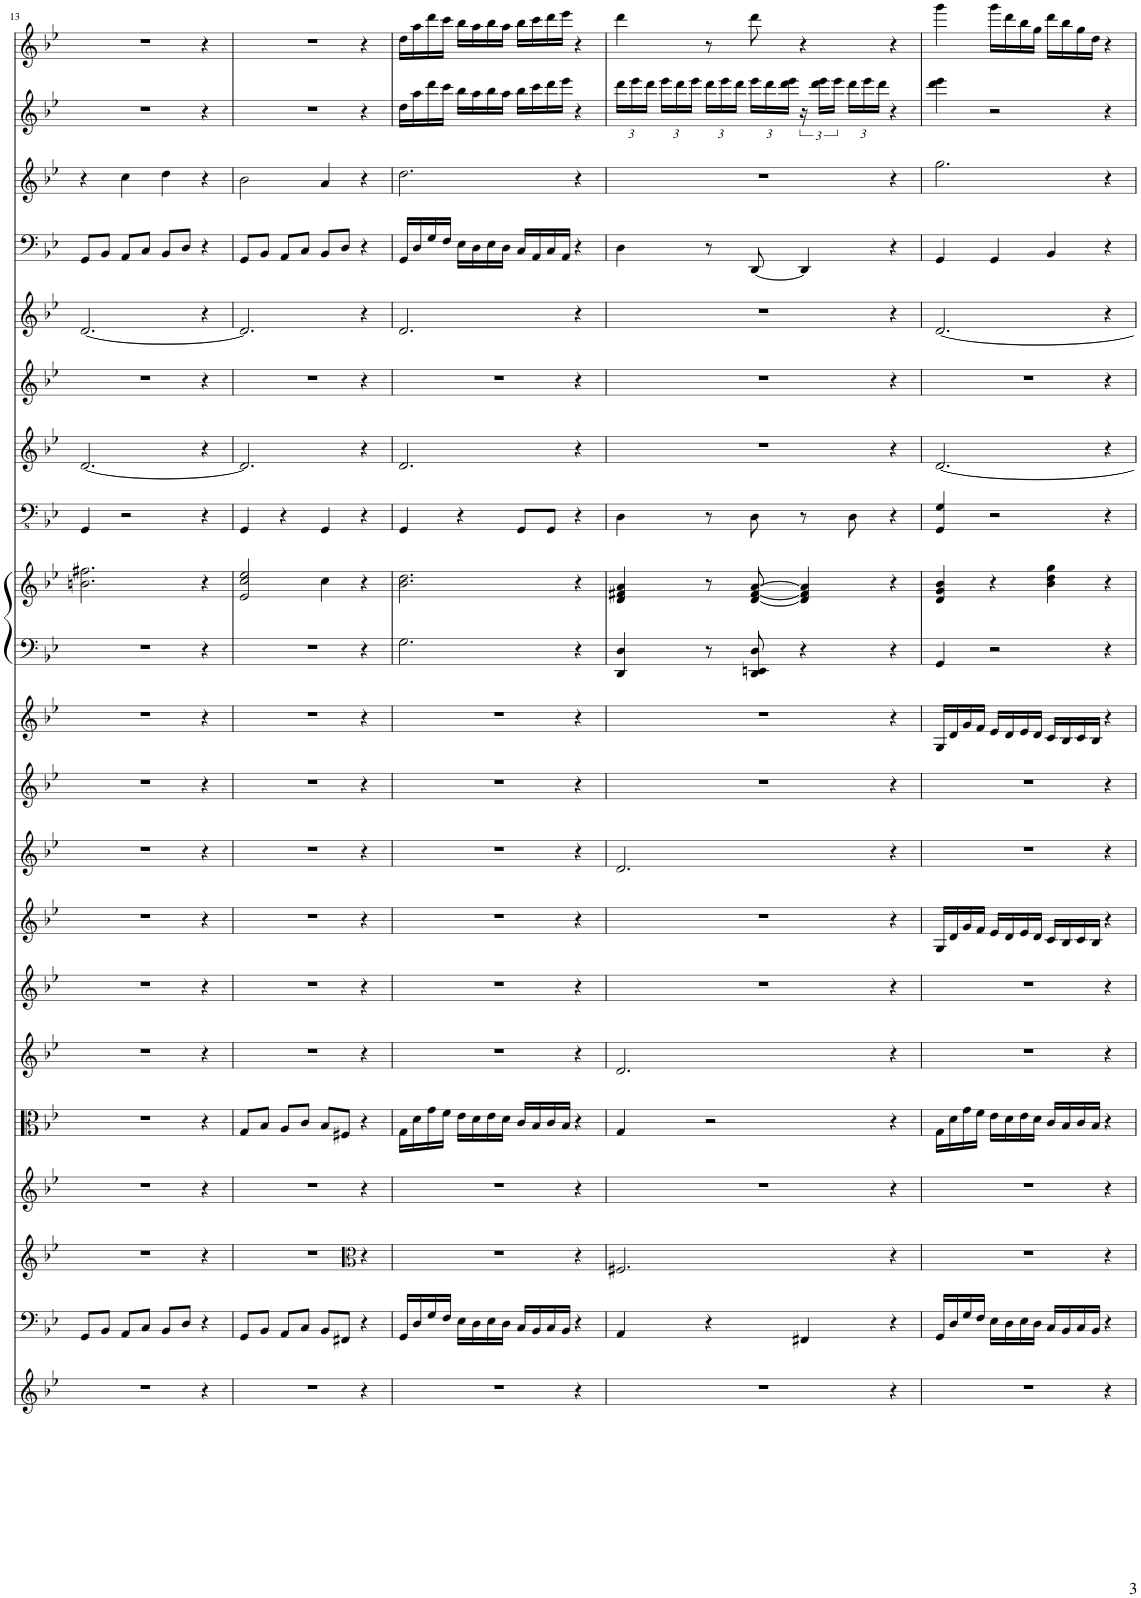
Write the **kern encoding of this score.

**kern	**kern	**kern	**kern	**kern	**kern	**kern	**kern	**kern	**kern	**kern	**kern	**kern	**kern	**kern	**kern	**kern	**kern	**kern	**kern	**kern
*part20	*part19	*part18	*part17	*part16	*part15	*part14	*part13	*part12	*part11	*part10	*part9	*part9	*part8	*part7	*part6	*part5	*part4	*part3	*part2	*part1
*staff21	*staff20	*staff19	*staff18	*staff17	*staff16	*staff15	*staff14	*staff13	*staff12	*staff11	*staff10	*staff9	*staff8	*staff7	*staff6	*staff5	*staff4	*staff3	*staff2	*staff1
*I"Cello (6) 裝飾	*I"Cello (6)	*I"Viola (6) 裝飾	*I"Viola (6) 連音	*I"Viola (6)	*I"Violin II (6) 裝飾	*I"Violin II (6) 連音	*I"Violin II (6)	*I"Violin I (8) 裝飾	*I"Violin I (8) 連音	*I"Violin I (8)	*I"Piano	*	*I"Timpani+	*I"Horn II	*I"Horn I 連音	*I"Horn I	*I"Bassoon 連音	*I"Oboe 連音	*I"Flute 連音	*I"Flute
!!LO:PB:g=z
*clefG2	*clefF4	*clefG2	*clefG2	*clefC3	*clefG2	*clefG2	*clefG2	*clefG2	*clefG2	*clefG2	*clefF4	*clefG2	*clefFv4	*clefG2	*clefG2	*clefG2	*clefF4	*clefG2	*clefG2	*clefG2
*k[b-e-]	*k[b-e-]	*k[b-e-]	*k[b-e-]	*k[b-e-]	*k[b-e-]	*k[b-e-]	*k[b-e-]	*k[b-e-]	*k[b-e-]	*k[b-e-]	*k[b-e-]	*k[b-e-]	*k[b-e-]	*k[b-e-]	*k[b-e-]	*k[b-e-]	*k[b-e-]	*k[b-e-]	*k[b-e-]	*k[b-e-]
*	*	*	*	*	*	*	*M3/4	*	*	*M3/4	*	*	*	*	*	*	*	*	*	*
=13	=13	=13	=13	=13	=13	=13	=13	=13	=13	=13	=13	=13	=13	=13	=13	=13	=13	=13	=13	=13
1r	8GG/L	1r	1r	1r	1r	1r	2.r	1r	1r	2.r	2.r	2.bn\ 2.ff#X\	4GGG/	[2.d/	1r	[2.d/	8GG/L	4r	1r	1r
.	8BB-/J	.	.	.	.	.	.	.	.	.	.	.	.	.	.	.	8BB-/J	.	.	.
.	8AA/L	.	.	.	.	.	.	.	.	.	.	.	2r	.	.	.	8AA/L	4cc\	.	.
.	8C/J	.	.	.	.	.	.	.	.	.	.	.	.	.	.	.	8C/J	.	.	.
.	8BB-/L	.	.	.	.	.	.	.	.	.	.	.	.	.	.	.	8BB-/L	4dd\	.	.
.	8D/J	.	.	.	.	.	.	.	.	.	.	.	.	.	.	.	8D/J	.	.	.
.	4r	.	.	.	.	.	4r	.	.	4r	4r	4r	4r	4r	.	4r	4r	4r	.	.
4r	4ryy	4r	4r	4r	4r	4r	4ryy	4r	4r	4ryy	4ryy	4ryy	4ryy	4ryy	4r	4ryy	4ryy	4ryy	4r	4r
=14	=14	=14	=14	=14	=14	=14	=14	=14	=14	=14	=14	=14	=14	=14	=14	=14	=14	=14	=14	=14
1r	8GG/L	1r	1r	8G/L	1r	1r	2.r	1r	1r	2.r	2.r	2e-/ 2cc/ 2ee-/	4GGG/	2.d/]	1r	2.d/]	8GG/L	2b-\	1r	1r
.	8BB-/J	.	.	8B-/J	.	.	.	.	.	.	.	.	.	.	.	.	8BB-/J	.	.	.
.	8AA/L	.	.	8A/L	.	.	.	.	.	.	.	.	4r	.	.	.	8AA/L	.	.	.
.	8C/J	.	.	8c/J	.	.	.	.	.	.	.	.	.	.	.	.	8C/J	.	.	.
.	8BB-/L	.	.	8B-/L	.	.	.	.	.	.	.	4cc\	4GGG/	.	.	.	8BB-/L	4a/	.	.
.	8FF#X/J	.	.	8F#X/J	.	.	.	.	.	.	.	.	.	.	.	.	8D/J	.	.	.
*	*	*clefC3	*	*	*	*	*	*	*	*	*	*	*	*	*	*	*	*	*	*
.	4r	.	.	4r	.	.	4r	.	.	4r	4r	4r	4r	4r	.	4r	4r	4r	.	.
4r	4ryy	4r	4r	4ryy	4r	4r	4ryy	4r	4r	4ryy	4ryy	4ryy	4ryy	4ryy	4r	4ryy	4ryy	4ryy	4r	4r
=15	=15	=15	=15	=15	=15	=15	=15	=15	=15	=15	=15	=15	=15	=15	=15	=15	=15	=15	=15	=15
1r	16GG/LL	1r	1r	16G\LL	1r	1r	2.r	1r	1r	2.r	2.G\	2.b-\ 2.dd\	4GGG/	2.d/	1r	2.d/	16GG/LL	2.dd\	16dd\LL	16dd\LL
.	16D/	.	.	16d\	.	.	.	.	.	.	.	.	.	.	.	.	16D/	.	16aa\	16aa\
.	16G/	.	.	16g\	.	.	.	.	.	.	.	.	.	.	.	.	16G/	.	16ddd\	16ddd\
.	16F/JJ	.	.	16f\JJ	.	.	.	.	.	.	.	.	.	.	.	.	16F/JJ	.	16ccc\JJ	16ccc\JJ
.	16E-\LL	.	.	16e-\LL	.	.	.	.	.	.	.	.	4r	.	.	.	16E-\LL	.	16bb-\LL	16bb-\LL
.	16D\	.	.	16d\	.	.	.	.	.	.	.	.	.	.	.	.	16D\	.	16aa\	16aa\
.	16E-\	.	.	16e-\	.	.	.	.	.	.	.	.	.	.	.	.	16E-\	.	16bb-\	16bb-\
.	16D\JJ	.	.	16d\JJ	.	.	.	.	.	.	.	.	.	.	.	.	16D\JJ	.	16aa\JJ	16aa\JJ
.	16C/LL	.	.	16c/LL	.	.	.	.	.	.	.	.	8GGG/L	.	.	.	16C/LL	.	16bb-\LL	16bb-\LL
.	16BB-/	.	.	16B-/	.	.	.	.	.	.	.	.	.	.	.	.	16AA/	.	16ccc\	16ccc\
.	16C/	.	.	16c/	.	.	.	.	.	.	.	.	8GGG/J	.	.	.	16C/	.	16ddd\	16ddd\
.	16BB-/JJ	.	.	16B-/JJ	.	.	.	.	.	.	.	.	.	.	.	.	16AA/JJ	.	16eee-\JJ	16eee-\JJ
.	4r	.	.	4r	.	.	4r	.	.	4r	4r	4r	4r	4r	.	4r	4r	4r	4r	4r
4r	4ryy	4r	4r	4ryy	4r	4r	4ryy	4r	4r	4ryy	4ryy	4ryy	4ryy	4ryy	4r	4ryy	4ryy	4ryy	4ryy	4ryy
=16	=16	=16	=16	=16	=16	=16	=16	=16	=16	=16	=16	=16	=16	=16	=16	=16	=16	=16	=16	=16
*	*	*	*	*	*	*	*	*	*	*	*	*	*	*	*	*	*	*	*Xbrackettup	*
1r	4AA/	2.F#X/	1r	4G/	2.d/	1r	2.r	2.d/	1r	2.r	4DD/ 4D/	4d/ 4f#X/ 4a/	4DD\	1r	1r	1r	4D\	1r	24ddd\LL	4ddd\
.	.	.	.	.	.	.	.	.	.	.	.	.	.	.	.	.	.	.	24eee-\	.
.	.	.	.	.	.	.	.	.	.	.	.	.	.	.	.	.	.	.	24ddd\JJ	.
.	.	.	.	.	.	.	.	.	.	.	.	.	.	.	.	.	.	.	24eee-\LL	.
.	.	.	.	.	.	.	.	.	.	.	.	.	.	.	.	.	.	.	24ddd\	.
.	.	.	.	.	.	.	.	.	.	.	.	.	.	.	.	.	.	.	24eee-\JJ	.
.	4r	.	.	2r	.	.	.	.	.	.	8r	8r	8r	.	.	.	8r	.	24ddd\LL	8r
.	.	.	.	.	.	.	.	.	.	.	.	.	.	.	.	.	.	.	24eee-\	.
.	.	.	.	.	.	.	.	.	.	.	.	.	.	.	.	.	.	.	24ddd\JJ	.
.	.	.	.	.	.	.	.	.	.	.	8DD/ 8EEn/ 8D/	[8d/ [8f#/ [8a/	8DD\	.	.	.	[8DD/	.	24eee-\LL	8ddd\
.	.	.	.	.	.	.	.	.	.	.	.	.	.	.	.	.	.	.	24ddd\	.
.	.	.	.	.	.	.	.	.	.	.	.	.	.	.	.	.	.	.	24ddd\ 24eee-\JJ	.
*	*	*	*	*	*	*	*	*	*	*	*	*	*	*	*	*	*	*	*brackettup	*
.	4FF#X/	.	.	.	.	.	.	.	.	.	4r	4d/] 4f#/] 4a/]	8r	.	.	.	4DD/]	.	24r	4r
.	.	.	.	.	.	.	.	.	.	.	.	.	.	.	.	.	.	.	24ddd\ 24eee-\LL	.
.	.	.	.	.	.	.	.	.	.	.	.	.	.	.	.	.	.	.	24eee-\JJ	.
*	*	*	*	*	*	*	*	*	*	*	*	*	*	*	*	*	*	*	*Xbrackettup	*
.	.	.	.	.	.	.	.	.	.	.	.	.	8DD\	.	.	.	.	.	24ddd\LL	.
.	.	.	.	.	.	.	.	.	.	.	.	.	.	.	.	.	.	.	24eee-\	.
.	.	.	.	.	.	.	.	.	.	.	.	.	.	.	.	.	.	.	24ddd\JJ	.
.	4r	4r	.	4r	4r	.	4r	4r	.	4r	4r	4r	4r	.	.	.	4r	.	4r	4r
4r	4ryy	4ryy	4r	4ryy	4ryy	4r	4ryy	4ryy	4r	4ryy	4ryy	4ryy	4ryy	4r	4r	4r	4ryy	4r	4ryy	4ryy
=17	=17	=17	=17	=17	=17	=17	=17	=17	=17	=17	=17	=17	=17	=17	=17	=17	=17	=17	=17	=17
1r	16GG/LL	1r	1r	16G\LL	1r	1r	16G/LL	1r	1r	16G/LL	4GG/	4d/ 4g/ 4b-/	4GGG/ 4GG/	[2.d/	1r	[2.d/	4GG/	2.gg\	4ddd\ 4eee-\	4ggg\
.	16D/	.	.	16d\	.	.	16d/	.	.	16d/	.	.	.	.	.	.	.	.	.	.
.	16G/	.	.	16g\	.	.	16g/	.	.	16g/	.	.	.	.	.	.	.	.	.	.
.	16F/JJ	.	.	16f\JJ	.	.	16f/JJ	.	.	16f/JJ	.	.	.	.	.	.	.	.	.	.
.	16E-\LL	.	.	16e-\LL	.	.	16e-/LL	.	.	16e-/LL	2r	4r	2r	.	.	.	4GG/	.	2r	16ggg\LL
.	16D\	.	.	16d\	.	.	16d/	.	.	16d/	.	.	.	.	.	.	.	.	.	16ddd\
.	16E-\	.	.	16e-\	.	.	16e-/	.	.	16e-/	.	.	.	.	.	.	.	.	.	16bb-\
.	16D\JJ	.	.	16d\JJ	.	.	16d/JJ	.	.	16d/JJ	.	.	.	.	.	.	.	.	.	16gg\JJ
.	16C/LL	.	.	16c/LL	.	.	16c/LL	.	.	16c/LL	.	4b-\ 4dd\ 4gg\	.	.	.	.	4BB-/	.	.	16ddd\LL
.	16BB-/	.	.	16B-/	.	.	16B-/	.	.	16B-/	.	.	.	.	.	.	.	.	.	16bb-\
.	16C/	.	.	16c/	.	.	16c/	.	.	16c/	.	.	.	.	.	.	.	.	.	16gg\
.	16BB-/JJ	.	.	16B-/JJ	.	.	16B-/JJ	.	.	16B-/JJ	.	.	.	.	.	.	.	.	.	16dd\JJ
.	4r	.	.	4r	.	.	4r	.	.	4r	4r	4r	4r	4r	.	4r	4r	4r	4r	4r
4r	4ryy	4r	4r	4ryy	4r	4r	4ryy	4r	4r	4ryy	4ryy	4ryy	4ryy	4ryy	4r	4ryy	4ryy	4ryy	4ryy	4ryy
=	=	=	=	=	=	=	=	=	=	=	=	=	=	=	=	=	=	=	=	=
*-	*-	*-	*-	*-	*-	*-	*-	*-	*-	*-	*-	*-	*-	*-	*-	*-	*-	*-	*-	*-
